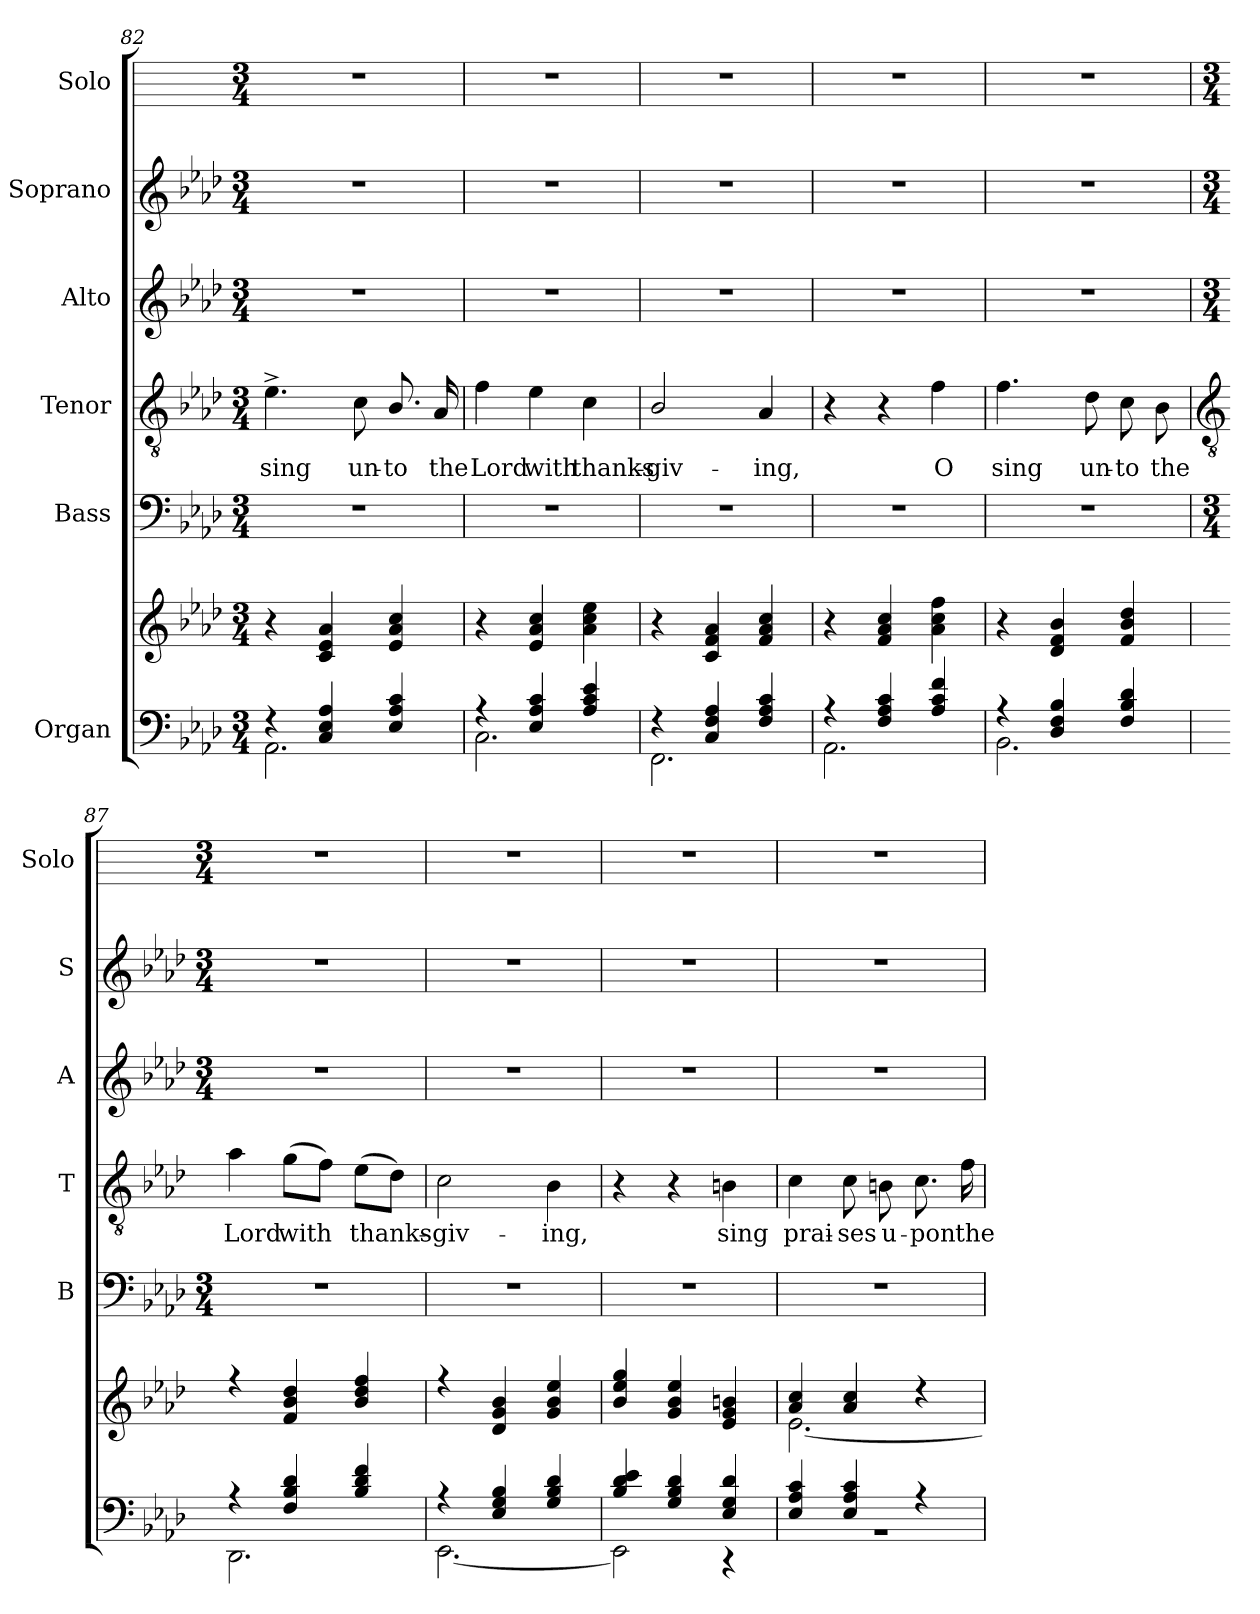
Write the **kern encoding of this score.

**kern	**kern	**kern	**kern	**text	**kern	**kern	**kern
*part6	*part6	*part5	*part4	*part4	*part3	*part2	*part1
*staff7	*staff6	*staff5	*staff4	*staff4	*staff3	*staff2	*staff1
*I"Organ	*	*I"Bass	*I"Tenor	*	*I"Alto	*I"Soprano	*I"Solo
*	*	*I'B	*I'T	*	*I'A	*I'S	*I'Solo
*clefF4	*clefG2	*clefF4	*clefGv2	*	*clefG2	*clefG2	*
*k[b-e-a-d-]	*k[b-e-a-d-]	*k[b-e-a-d-]	*k[b-e-a-d-]	*	*k[b-e-a-d-]	*k[b-e-a-d-]	*
*A-:	*A-:	*A-:	*A-:	*	*A-:	*A-:	*
*M3/4	*M3/4	*M3/4	*M3/4	*	*M3/4	*M3/4	*M3/4
=82	=82	=82	=82	=82	=82	=82	=82
*^	*	*	*	*	*	*	*
!	!	!	!	!	!LO:LY:b	!	!	!
4r	2.AA-\	4r	2.r	4.e-^	sing	2.r	2.r	2.r
4C/ 4E-/ 4A-/	.	4c 4e- 4a-	.	.	.	.	.	.
!	!	!	!	!	!LO:LY:b	!	!	!
.	.	.	.	8c	un-	.	.	.
!	!	!	!	!	!LO:LY:b	!	!	!
4E-/ 4A-/ 4c/	.	4e- 4a- 4cc	.	8.B-/	-to	.	.	.
!	!	!	!	!	!LO:LY:b	!	!	!
.	.	.	.	16A-	the	.	.	.
=83	=83	=83	=83	=83	=83	=83	=83	=83
!	!	!	!	!	!LO:LY:b	!	!	!
4r	2.C\	4r	2.r	4f	Lord	2.r	2.r	2.r
!	!	!	!	!	!LO:LY:b	!	!	!
4E-/ 4A-/ 4c/	.	4e- 4a- 4cc	.	4e-	with	.	.	.
!	!	!	!	!	!LO:LY:b	!	!	!
4A-/ 4c/ 4e-/	.	4a- 4cc 4ee-	.	4c	thanks-	.	.	.
=84	=84	=84	=84	=84	=84	=84	=84	=84
!	!	!	!	!	!LO:LY:b	!	!	!
4r	2.FF\	4r	2.r	2B-/	-giv-	2.r	2.r	2.r
4C/ 4F/ 4A-/	.	4c 4f 4a-	.	.	.	.	.	.
!	!	!	!	!	!LO:LY:b	!	!	!
4F/ 4A-/ 4c/	.	4f 4a- 4cc	.	4A-	-ing,	.	.	.
=85	=85	=85	=85	=85	=85	=85	=85	=85
4r	2.AA-\	4r	2.r	4r	.	2.r	2.r	2.r
4F/ 4A-/ 4c/	.	4f 4a- 4cc	.	4r	.	.	.	.
!	!	!	!	!	!LO:LY:b	!	!	!
4A-/ 4c/ 4f/	.	4a- 4cc 4ff	.	4f	O	.	.	.
=86	=86	=86	=86	=86	=86	=86	=86	=86
!	!	!	!	!	!LO:LY:b	!	!	!
4r	2.BB-\	4r	2.r	4.f	sing	2.r	2.r	2.r
4D-/ 4F/ 4B-/	.	4d- 4f 4b-	.	.	.	.	.	.
!	!	!	!	!	!LO:LY:b	!	!	!
.	.	.	.	8d-	un-	.	.	.
!	!	!	!	!	!LO:LY:b	!	!	!
4F/ 4B-/ 4d-/	.	4f 4b- 4dd-	.	8c	-to	.	.	.
!	!	!	!	!	!LO:LY:b	!	!	!
.	.	.	.	8B-	the	.	.	.
!!LO:LB:g=z
=87	=87	=87	=87	=87	=87	=87	=87	=87
*	*	*	*	*clefGv2	*	*	*	*
*	*	*	*M3/4	*	*	*M3/4	*M3/4	*M3/4
*	*	*^	*	*	*	*	*	*
!	!	!	!LO:N:vis=1	!	!	!LO:LY:b	!	!	!
4r	2.DD-\	4r	2.ryy	2.r	4a-	Lord	2.r	2.r	2.r
!	!	!	!	!	!	!LO:LY:b	!	!	!
4F/ 4B-/ 4d-/	.	4f 4b- 4dd-	.	.	(>8gL	with	.	.	.
.	.	.	.	.	8fJ)	.	.	.	.
!	!	!	!	!	!	!LO:LY:b	!	!	!
4B-/ 4d-/ 4f/	.	4b- 4dd- 4ff	.	.	(>8e-L	thanks-	.	.	.
.	.	.	.	.	8d-J)	.	.	.	.
=88	=88	=88	=88	=88	=88	=88	=88	=88	=88
!	!	!	!LO:N:vis=1	!	!	!LO:LY:b	!	!	!
4r	[2.EE-\	4r	2.ryy	2.r	2c	giv-	2.r	2.r	2.r
4E-/ 4G/ 4B-/	.	4d- 4g 4b-	.	.	.	.	.	.	.
!	!	!	!	!	!	!LO:LY:b	!	!	!
4G/ 4B-/ 4d-/	.	4g 4b- 4ee-	.	.	4B-	-ing,	.	.	.
=89	=89	=89	=89	=89	=89	=89	=89	=89	=89
!	!	!	!LO:N:vis=1	!	!	!	!	!	!
4B-/ 4d-/ 4e-/	2EE-\]	4b- 4ee- 4gg	2.ryy	2.r	4r	.	2.r	2.r	2.r
4G/ 4B-/ 4d-/	.	4g 4b- 4ee-	.	.	4r	.	.	.	.
!	!	!	!	!	!	!LO:LY:b	!	!	!
4E-/ 4G/ 4d-/	4r	4e- 4g 4bn	.	.	4Bn	sing	.	.	.
=90	=90	=90	=90	=90	=90	=90	=90	=90	=90
!	!LO:N:vis=1	!	!	!	!	!LO:LY:b	!	!	!
4E-/ 4A-/ 4c/	2.r	4a-/ 4cc/	[2.e-\	2.r	4c	prai-	2.r	2.r	2.r
!	!	!	!	!	!	!LO:LY:b	!	!	!
4E-/ 4A-/ 4c/	.	4a-/ 4cc/	.	.	8c	-ses	.	.	.
!	!	!	!	!	!	!LO:LY:b	!	!	!
.	.	.	.	.	8Bn	u-	.	.	.
!	!	!	!	!	!	!LO:LY:b	!	!	!
4r	.	4r	.	.	8.c	-pon	.	.	.
!	!	!	!	!	!	!LO:LY:b	!	!	!
.	.	.	.	.	16f	the	.	.	.
*v	*v	*	*	*	*	*	*	*	*
*	*v	*v	*	*	*	*	*	*
=	=	=	=	=	=	=	=
*-	*-	*-	*-	*-	*-	*-	*-
